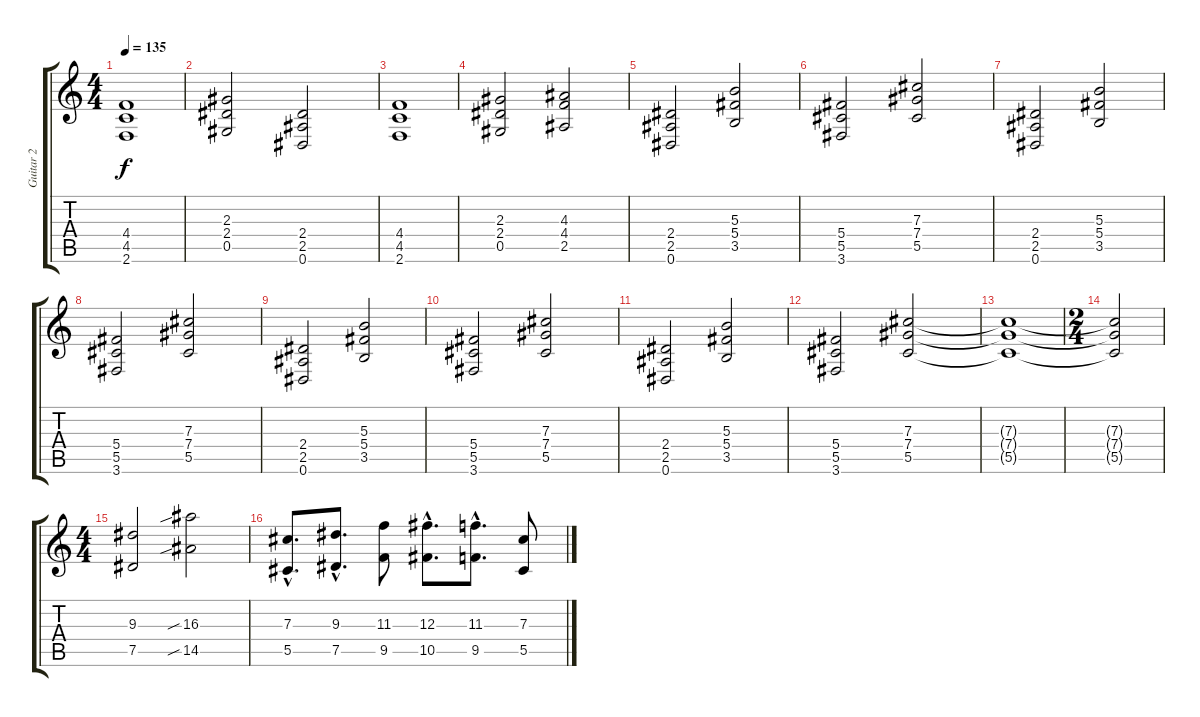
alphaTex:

\track ("Guitar 2" "Guitar 2") {instrument overdrivenguitar}
\staff {score tabs}
\tuning (Eb4 Bb3 Gb3 Db3 Ab2 Eb2) {hide}
\ts (4 4)
\tempo 135
\clef g2
\ks c
(4.4 4.5 2.6).1{dy f} |
(2.3 2.4 0.5).2 (2.4 2.5 0.6).2 |
(4.4 4.5 2.6).1 |
(2.3 2.4 0.5).2 (4.3 4.4 2.5).2 |
(2.4 2.5 0.6).2 (5.3 5.4 3.5).2 |
(5.4 5.5 3.6).2 (7.3 7.4 5.5).2 |
(2.4 2.5 0.6).2 (5.3 5.4 3.5).2 |
(5.4 5.5 3.6).2 (7.3 7.4 5.5).2 |
(2.4 2.5 0.6).2 (5.3 5.4 3.5).2 |
(5.4 5.5 3.6).2 (7.3 7.4 5.5).2 |
(2.4 2.5 0.6).2 (5.3 5.4 3.5).2 |
(5.4 5.5 3.6).2 (7.3 7.4 5.5).2 |
(7.3{t} 7.4{t} 5.5{t}).1 |
\ts (2 4)
(7.3{t} 7.4{t} 5.5{t}).2 |
\ts (4 4)
(9.3 7.5).2 (16.3{sib} 14.5{sib}).2 |
(7.3{hac} 5.5{hac}).8{d} (9.3{hac} 7.5{hac}).8{d} (11.3 9.5).8 (12.3{hac} 10.5{hac}).8{d} (11.3{hac} 9.5{hac}).8{d} (7.3 5.5).8
